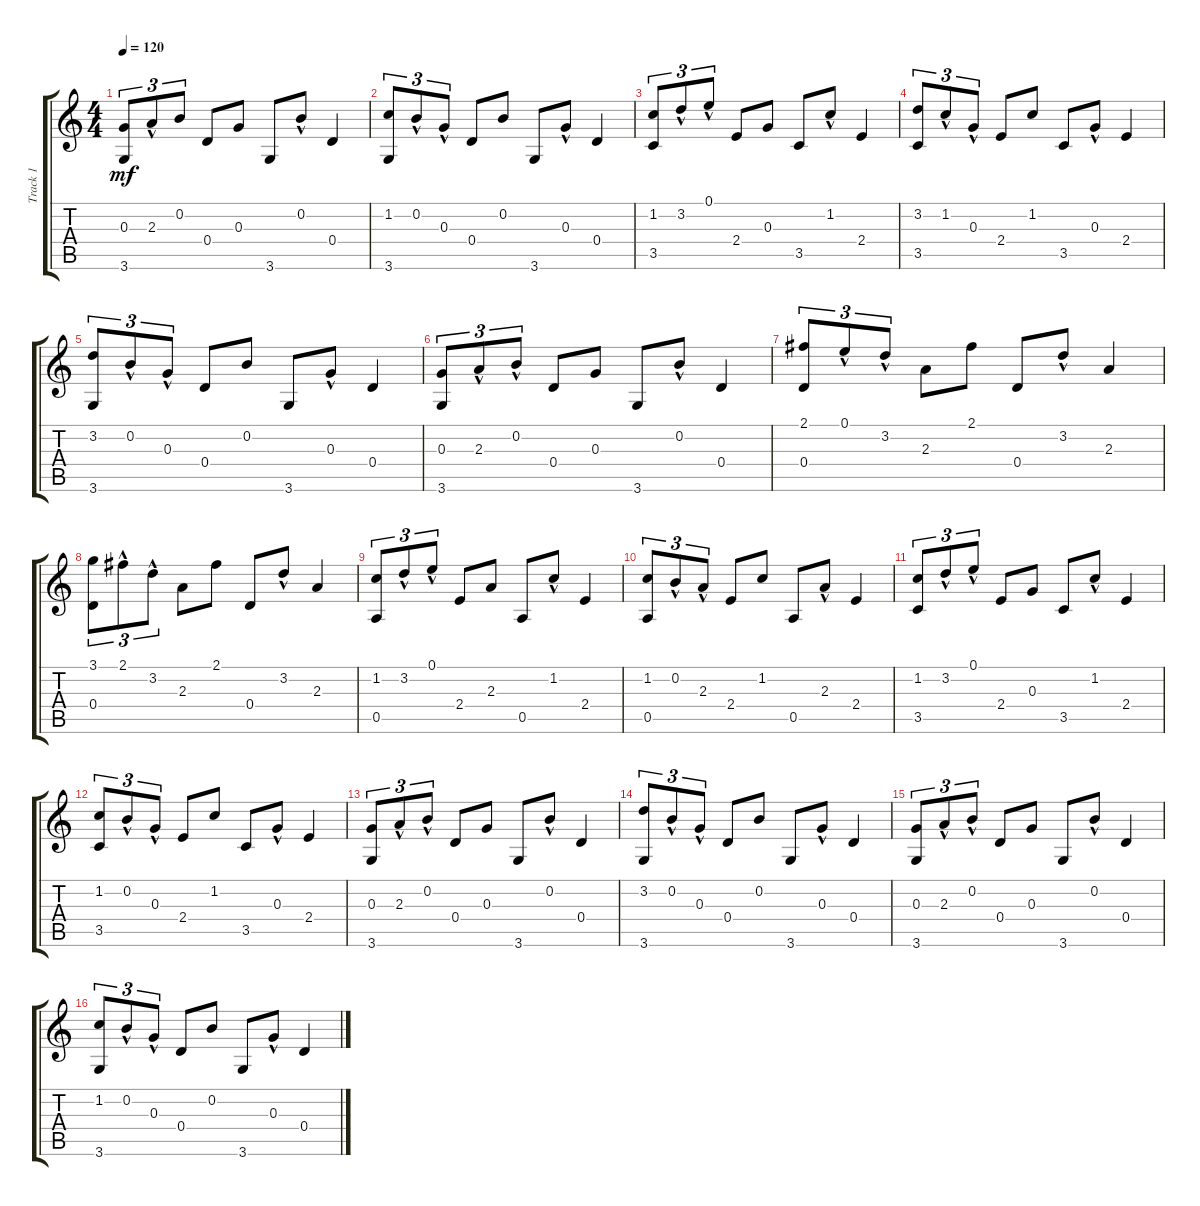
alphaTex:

\track ("Track 1" "Track 1") {instrument acousticguitarnylon}
\staff {score tabs}
\tuning (E4 B3 G3 D3 A2 E2) {hide}
\ts (4 4)
\tempo 120
\clef g2
\ks c
(0.3 3.6).8{tu (3 2) dy mf instrument acousticguitarnylon} 2.3{hac}.8{tu (3 2)} 0.2.8{tu (3 2)} 0.4.8 0.3.8 3.6.8 0.2{hac}.8 0.4.4 |
(1.2 3.6).8{tu (3 2)} 0.2{hac}.8{tu (3 2)} 0.3{hac}.8{tu (3 2)} 0.4.8 0.2.8 3.6.8 0.3{hac}.8 0.4.4 |
(1.2 3.5).8{tu (3 2)} 3.2{hac}.8{tu (3 2)} 0.1{hac}.8{tu (3 2)} 2.4.8 0.3.8 3.5.8 1.2{hac}.8 2.4.4 |
(3.2 3.5).8{tu (3 2)} 1.2{hac}.8{tu (3 2)} 0.3{hac}.8{tu (3 2)} 2.4.8 1.2.8 3.5.8 0.3{hac}.8 2.4.4 |
(3.2 3.6).8{tu (3 2)} 0.2{hac}.8{tu (3 2)} 0.3{hac}.8{tu (3 2)} 0.4.8 0.2.8 3.6.8 0.3{hac}.8 0.4.4 |
(0.3 3.6).8{tu (3 2)} 2.3{hac}.8{tu (3 2)} 0.2{hac}.8{tu (3 2)} 0.4.8 0.3.8 3.6.8 0.2{hac}.8 0.4.4 |
(2.1 0.4).8{tu (3 2)} 0.1{hac}.8{tu (3 2)} 3.2{hac}.8{tu (3 2)} 2.3.8 2.1.8 0.4.8 3.2{hac}.8 2.3.4 |
(3.1 0.4).8{tu (3 2)} 2.1{hac}.8{tu (3 2)} 3.2{hac}.8{tu (3 2)} 2.3.8 2.1.8 0.4.8 3.2{hac}.8 2.3.4 |
(1.2 0.5).8{tu (3 2)} 3.2{hac}.8{tu (3 2)} 0.1{hac}.8{tu (3 2)} 2.4.8 2.3.8 0.5.8 1.2{hac}.8 2.4.4 |
(1.2 0.5).8{tu (3 2)} 0.2{hac}.8{tu (3 2)} 2.3{hac}.8{tu (3 2)} 2.4.8 1.2.8 0.5.8 2.3{hac}.8 2.4.4 |
(1.2 3.5).8{tu (3 2)} 3.2{hac}.8{tu (3 2)} 0.1{hac}.8{tu (3 2)} 2.4.8 0.3.8 3.5.8 1.2{hac}.8 2.4.4 |
(1.2 3.5).8{tu (3 2)} 0.2{hac}.8{tu (3 2)} 0.3{hac}.8{tu (3 2)} 2.4.8 1.2.8 3.5.8 0.3{hac}.8 2.4.4 |
(0.3 3.6).8{tu (3 2)} 2.3{hac}.8{tu (3 2)} 0.2{hac}.8{tu (3 2)} 0.4.8 0.3.8 3.6.8 0.2{hac}.8 0.4.4 |
(3.2 3.6).8{tu (3 2)} 0.2{hac}.8{tu (3 2)} 0.3{hac}.8{tu (3 2)} 0.4.8 0.2.8 3.6.8 0.3{hac}.8 0.4.4 |
(0.3 3.6).8{tu (3 2)} 2.3{hac}.8{tu (3 2)} 0.2{hac}.8{tu (3 2)} 0.4.8 0.3.8 3.6.8 0.2{hac}.8 0.4.4 |
(1.2 3.6).8{tu (3 2)} 0.2{hac}.8{tu (3 2)} 0.3{hac}.8{tu (3 2)} 0.4.8 0.2.8 3.6.8 0.3{hac}.8 0.4.4
